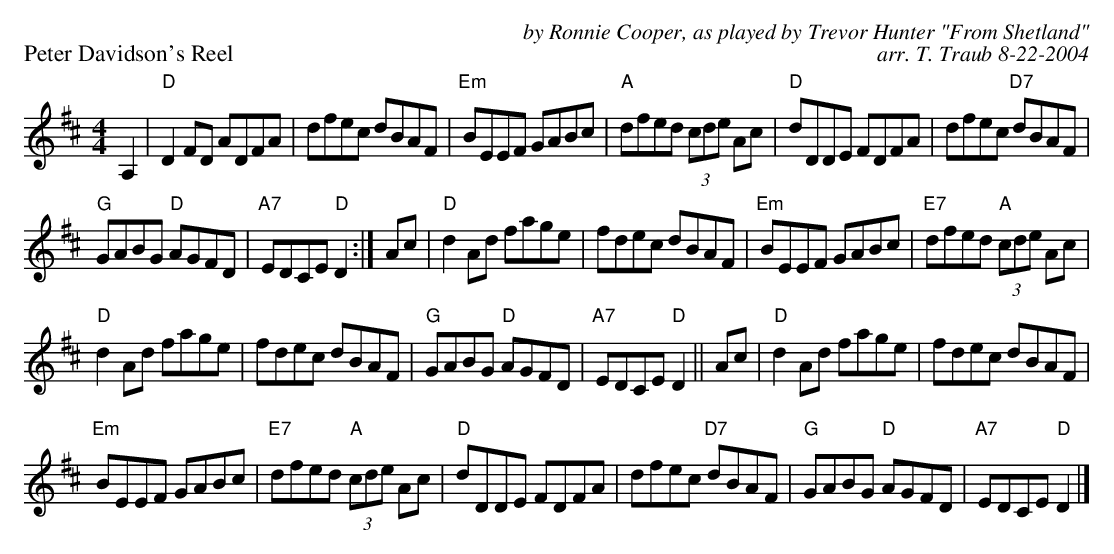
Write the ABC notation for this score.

X:1
P: Peter Davidson's Reel
C: by Ronnie Cooper, as played by Trevor Hunter "From Shetland"
C: arr. T. Traub 8-22-2004
M: 4/4
L: 1/8
K: D
A,2 |\
"D"D2 FD ADFA | dfec dBAF | "Em"BEEF GABc | "A"dfed (3cde Ac |\
"D"dDDE FDFA | dfec "D7"dBAF |
"G"GABG "D"AGFD | "A7"EDCE "D"D2 :|\
Ac |\
"D"d2 Ad fage | fdec dBAF | "Em"BEEF GABc | "E7"dfed "A"(3cde Ac |
"D"d2 Ad fage | fdec dBAF | "G"GABG "D"AGFD | "A7"EDCE "D"D2 ||\
Ac |\
"D"d2 Ad fage | fdec dBAF |
"Em"BEEF GABc | "E7"dfed "A"(3cde Ac |\
"D"dDDE FDFA | dfec "D7"dBAF | "G"GABG "D"AGFD | "A7"EDCE "D"D2 |]
